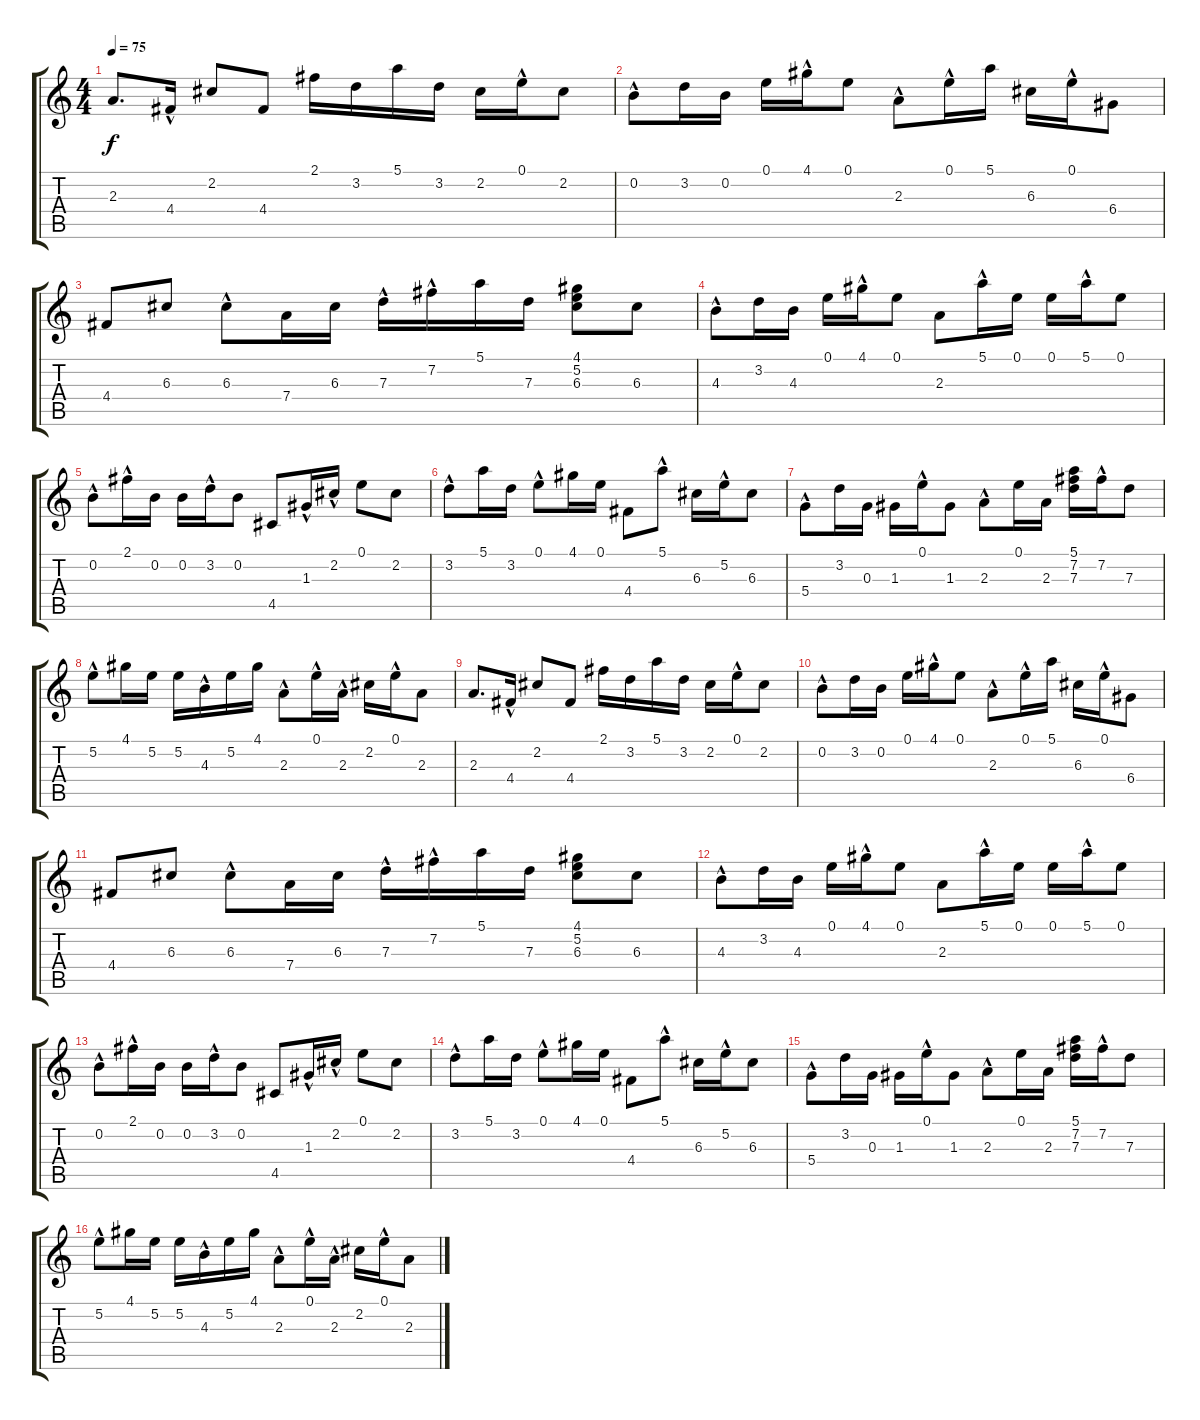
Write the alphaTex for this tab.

\track "" {instrument acousticguitarsteel}
\staff {score tabs}
\tuning (E4 B3 G3 D3 A2 E2) {hide}
\ts (4 4)
\tempo 75
\clef g2
\ks c
2.3.8{d dy f instrument acousticguitarsteel} 4.4{hac}.16 2.2.8 4.4.8 2.1.16 3.2.16 5.1.16 3.2.16 2.2.16 0.1{hac}.16 2.2.8 |
0.2{hac}.8 3.2.16 0.2.16 0.1.16 4.1{hac}.16 0.1.8 2.3{hac}.8 0.1{hac}.16 5.1.16 6.3.16 0.1{hac}.16 6.4.8 |
4.4.8 6.3.8 6.3{hac}.8 7.4.16 6.3.16 7.3{hac}.16 7.2{hac}.16 5.1.16 7.3.16 (4.1 5.2 6.3).8 6.3.8 |
4.3{hac}.8 3.2.16 4.3.16 0.1.16 4.1{hac}.16 0.1.8 2.3.8 5.1{hac}.16 0.1.16 0.1.16 5.1{hac}.16 0.1.8 |
0.2{hac}.8 2.1{hac}.16 0.2.16 0.2.16 3.2{hac}.16 0.2.8 4.5.8 1.3{hac}.16 2.2{hac}.16 0.1.8 2.2.8 |
3.2{hac}.8 5.1.16 3.2.16 0.1{hac}.8 4.1.16 0.1.16 4.4.8 5.1{hac}.8 6.3.16 5.2{hac}.16 6.3.8 |
5.4{hac}.8 3.2.16 0.3.16 1.3.16 0.1{hac}.16 1.3.8 2.3{hac}.8 0.1.16 2.3.16 (5.1 7.2 7.3).16 7.2{hac}.16 7.3.8 |
5.2{hac}.8 4.1.16 5.2.16 5.2.16 4.3{hac}.16 5.2.16 4.1.16 2.3{hac}.8 0.1{hac}.16 2.3{hac}.16 2.2.16 0.1{hac}.16 2.3.8 |
2.3.8{d} 4.4{hac}.16 2.2.8 4.4.8 2.1.16 3.2.16 5.1.16 3.2.16 2.2.16 0.1{hac}.16 2.2.8 |
0.2{hac}.8 3.2.16 0.2.16 0.1.16 4.1{hac}.16 0.1.8 2.3{hac}.8 0.1{hac}.16 5.1.16 6.3.16 0.1{hac}.16 6.4.8 |
4.4.8 6.3.8 6.3{hac}.8 7.4.16 6.3.16 7.3{hac}.16 7.2{hac}.16 5.1.16 7.3.16 (4.1 5.2 6.3).8 6.3.8 |
4.3{hac}.8 3.2.16 4.3.16 0.1.16 4.1{hac}.16 0.1.8 2.3.8 5.1{hac}.16 0.1.16 0.1.16 5.1{hac}.16 0.1.8 |
0.2{hac}.8 2.1{hac}.16 0.2.16 0.2.16 3.2{hac}.16 0.2.8 4.5.8 1.3{hac}.16 2.2{hac}.16 0.1.8 2.2.8 |
3.2{hac}.8 5.1.16 3.2.16 0.1{hac}.8 4.1.16 0.1.16 4.4.8 5.1{hac}.8 6.3.16 5.2{hac}.16 6.3.8 |
5.4{hac}.8 3.2.16 0.3.16 1.3.16 0.1{hac}.16 1.3.8 2.3{hac}.8 0.1.16 2.3.16 (5.1 7.2 7.3).16 7.2{hac}.16 7.3.8 |
5.2{hac}.8 4.1.16 5.2.16 5.2.16 4.3{hac}.16 5.2.16 4.1.16 2.3{hac}.8 0.1{hac}.16 2.3{hac}.16 2.2.16 0.1{hac}.16 2.3.8
